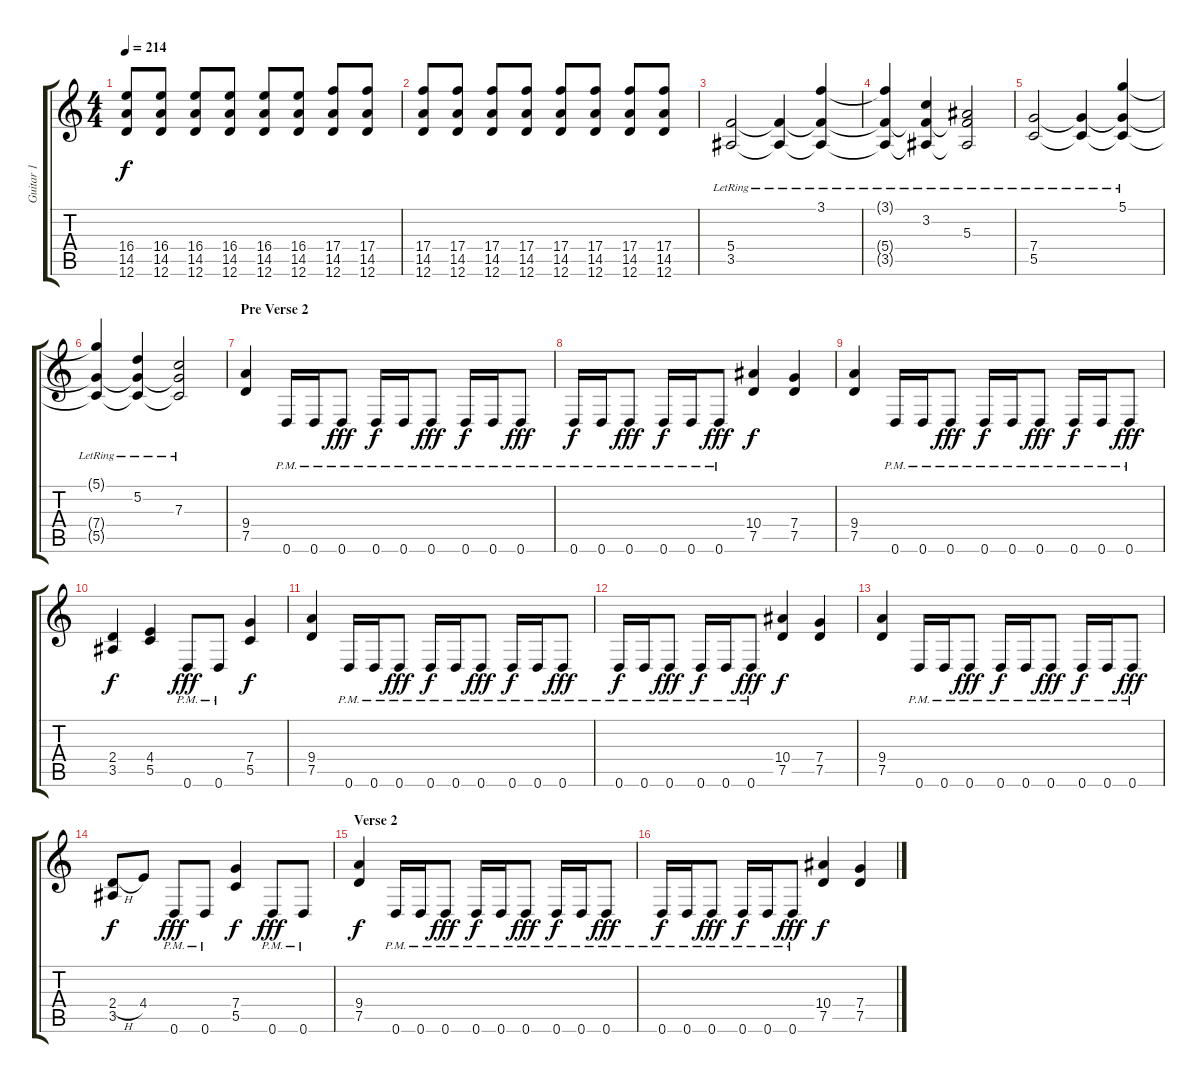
\track ("Guitar 1" "Guitar 1") {instrument distortionguitar}
\staff {score tabs}
\tuning (D4 A3 F3 C3 G2 D2) {hide}
\ts (4 4)
\tempo 214
\clef g2
\ks c
(16.4 14.5 12.6).8{dy f} (16.4 14.5 12.6).8 (16.4 14.5 12.6).8 (16.4 14.5 12.6).8 (16.4 14.5 12.6).8 (16.4 14.5 12.6).8 (17.4 14.5 12.6).8 (17.4 14.5 12.6).8 |
(17.4 14.5 12.6).8 (17.4 14.5 12.6).8 (17.4 14.5 12.6).8 (17.4 14.5 12.6).8 (17.4 14.5 12.6).8 (17.4 14.5 12.6).8 (17.4 14.5 12.6).8 (17.4 14.5 12.6).8 |
(5.4{lr} 3.5{lr}).2 (5.4{lr t} 3.5{lr t}).4 (3.1{lr} 5.4{lr t} 3.5{lr t}).4 |
(3.1{lr t} 5.4{lr t} 3.5{lr t}).4 (3.2{lr} 5.4{lr t} 3.5{lr t}).4 (5.3 5.4{lr t} 3.5{lr t}).2 |
(7.4{lr} 5.5{lr}).2 (7.4{lr t} 5.5{lr t}).4 (5.1{lr} 7.4{lr t} 5.5{lr t}).4 |
(5.1{lr t} 7.4{lr t} 5.5{lr t}).4 (5.2{lr} 7.4{lr t} 5.5{lr t}).4 (7.3 7.4{lr t} 5.5{lr t}).2 |
\section ("" "Pre Verse 2")
(9.4 7.5).4 0.6{pm}.16 0.6{pm}.16 0.6{pm}.8{dy fff} 0.6{pm}.16{dy f} 0.6{pm}.16 0.6{pm}.8{dy fff} 0.6{pm}.16{dy f} 0.6{pm}.16 0.6{pm}.8{dy fff} |
0.6{pm}.16{dy f} 0.6{pm}.16 0.6{pm}.8{dy fff} 0.6{pm}.16{dy f} 0.6{pm}.16 0.6{pm}.8{dy fff} (10.4 7.5).4{dy f} (7.4 7.5).4 |
(9.4 7.5).4 0.6{pm}.16 0.6{pm}.16 0.6{pm}.8{dy fff} 0.6{pm}.16{dy f} 0.6{pm}.16 0.6{pm}.8{dy fff} 0.6{pm}.16{dy f} 0.6{pm}.16 0.6{pm}.8{dy fff} |
(2.4 3.5).4{dy f} (4.4 5.5).4 0.6{pm}.8{dy fff} 0.6{pm}.8 (7.4 5.5).4{dy f} |
(9.4 7.5).4 0.6{pm}.16 0.6{pm}.16 0.6{pm}.8{dy fff} 0.6{pm}.16{dy f} 0.6{pm}.16 0.6{pm}.8{dy fff} 0.6{pm}.16{dy f} 0.6{pm}.16 0.6{pm}.8{dy fff} |
0.6{pm}.16{dy f} 0.6{pm}.16 0.6{pm}.8{dy fff} 0.6{pm}.16{dy f} 0.6{pm}.16 0.6{pm}.8{dy fff} (10.4 7.5).4{dy f} (7.4 7.5).4 |
(9.4 7.5).4 0.6{pm}.16 0.6{pm}.16 0.6{pm}.8{dy fff} 0.6{pm}.16{dy f} 0.6{pm}.16 0.6{pm}.8{dy fff} 0.6{pm}.16{dy f} 0.6{pm}.16 0.6{pm}.8{dy fff} |
(2.4{h} 3.5).8{dy f} 4.4.8 0.6{pm}.8{dy fff} 0.6{pm}.8 (7.4 5.5).4{dy f} 0.6{pm}.8{dy fff} 0.6{pm}.8 |
\section ("" "Verse 2")
(9.4 7.5).4{dy f} 0.6{pm}.16 0.6{pm}.16 0.6{pm}.8{dy fff} 0.6{pm}.16{dy f} 0.6{pm}.16 0.6{pm}.8{dy fff} 0.6{pm}.16{dy f} 0.6{pm}.16 0.6{pm}.8{dy fff} |
0.6{pm}.16{dy f} 0.6{pm}.16 0.6{pm}.8{dy fff} 0.6{pm}.16{dy f} 0.6{pm}.16 0.6{pm}.8{dy fff} (10.4 7.5).4{dy f} (7.4 7.5).4
